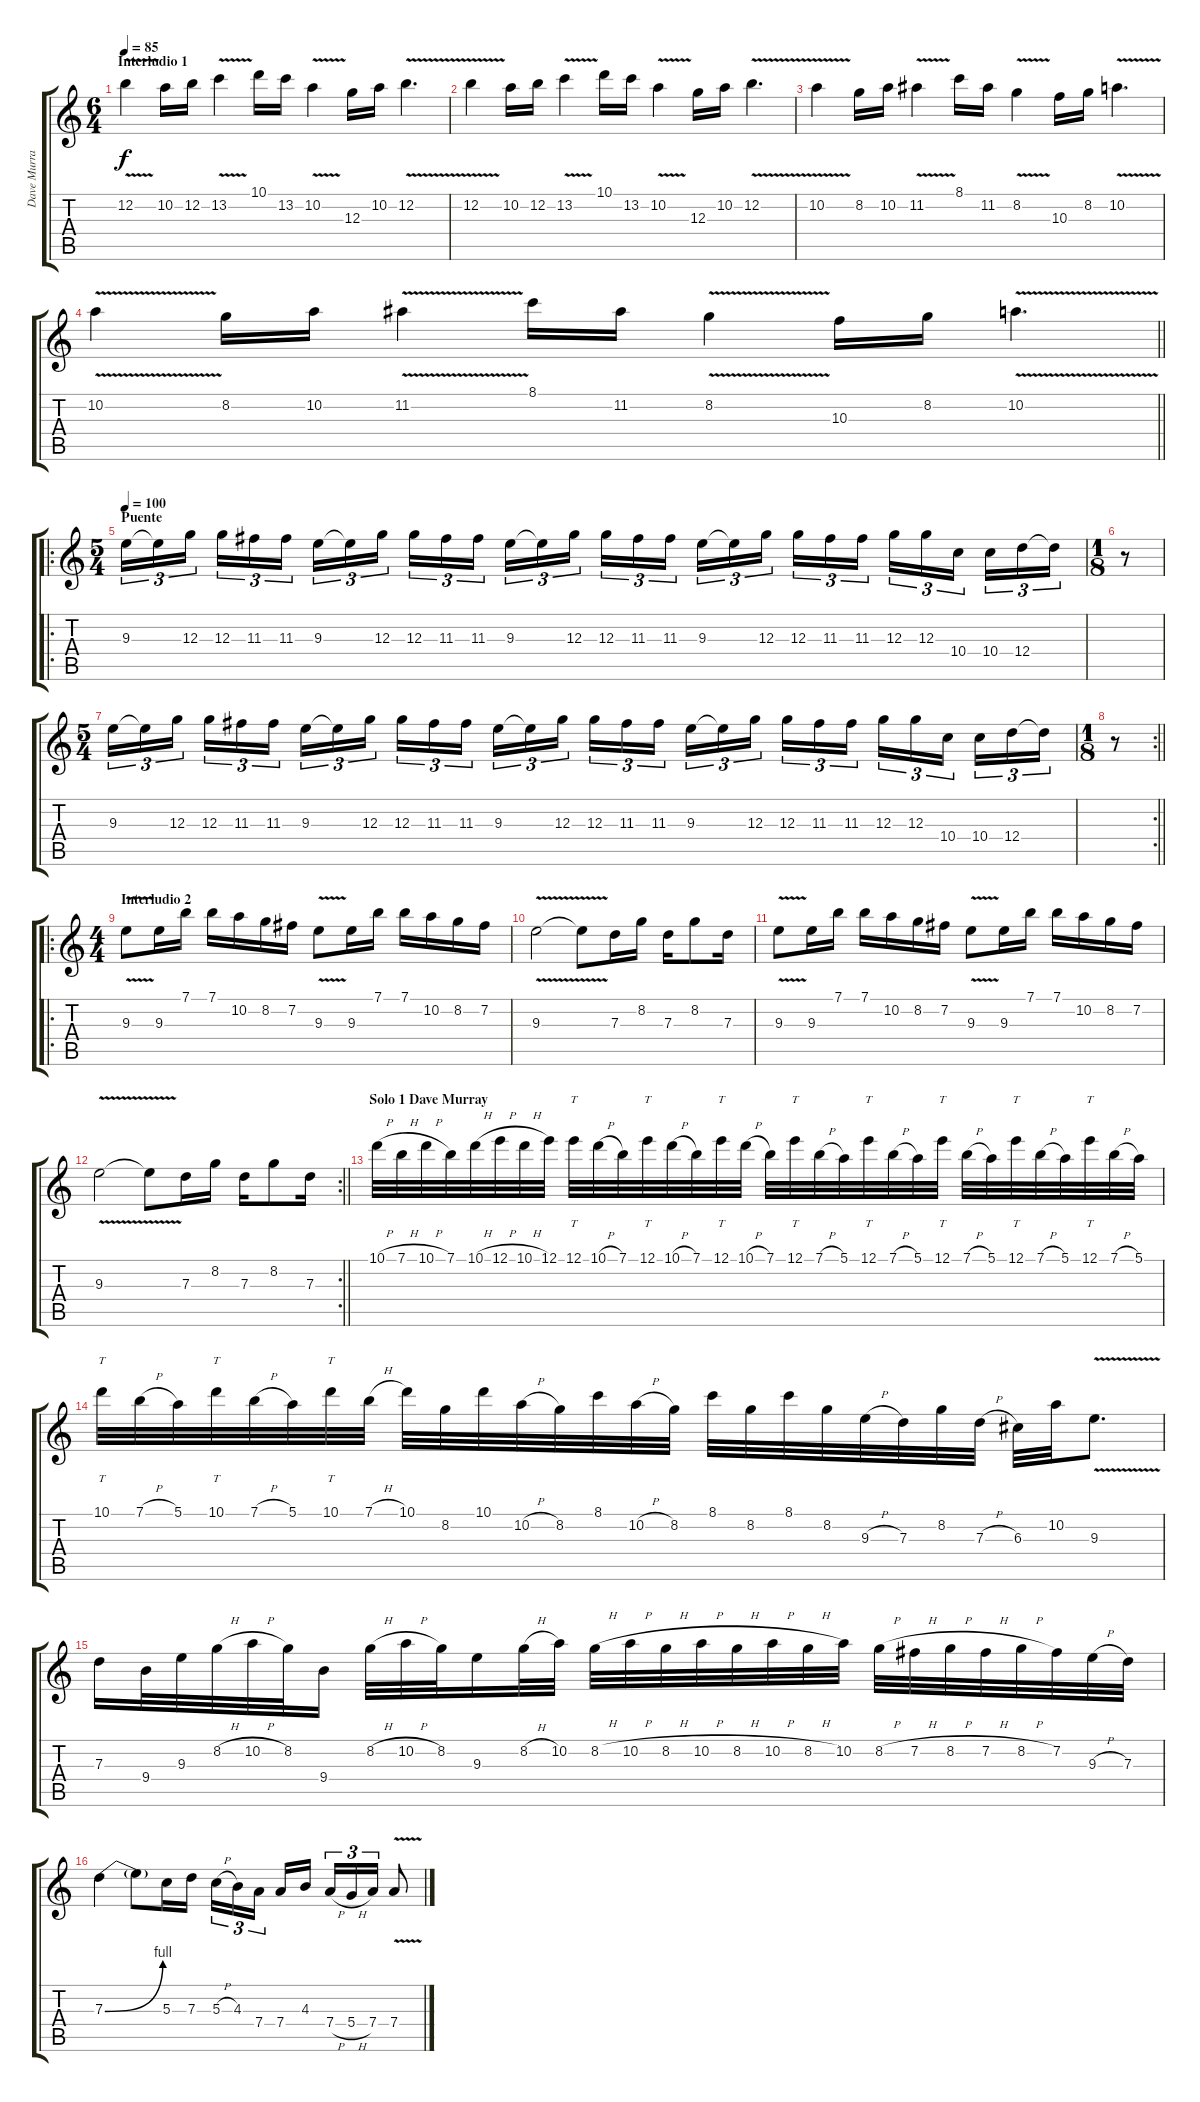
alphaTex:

\track ("Dave Murray" "Dave Murra") {instrument distortionguitar}
\staff {score tabs}
\tuning (E4 B3 G3 D3 A2 E2) {hide}
\ts (6 4)
\section ("" "Interludio 1")
\tempo 85
\clef g2
\ks c
12.2{v}.4{dy f} 10.2.16 12.2.16 13.2{v}.4 10.1.16 13.2.16 10.2{v}.4 12.3.16 10.2.16 12.2{v}.4{d} |
12.2{v}.4 10.2.16 12.2.16 13.2{v}.4 10.1.16 13.2.16 10.2{v}.4 12.3.16 10.2.16 12.2{v}.4{d} |
10.2{v}.4 8.2.16 10.2.16 11.2{v}.4 8.1.16 11.2.16 8.2{v}.4 10.3.16 8.2.16 10.2{v}.4{d} |
\barLineRight lightlight
10.2{v}.4 8.2.16 10.2.16 11.2{v}.4 8.1.16 11.2.16 8.2{v}.4 10.3.16 8.2.16 10.2{v}.4{d} |
\ro
\ts (5 4)
\section ("" "Puente")
\tempo 100
9.3.16{tu (3 2)} 9.3{t}.16{tu (3 2)} 12.3.16{tu (3 2) beam splitsecondary} 12.3.16{tu (3 2)} 11.3.16{tu (3 2)} 11.3.16{tu (3 2)} 9.3.16{tu (3 2)} 9.3{t}.16{tu (3 2)} 12.3.16{tu (3 2) beam splitsecondary} 12.3.16{tu (3 2)} 11.3.16{tu (3 2)} 11.3.16{tu (3 2)} 9.3.16{tu (3 2)} 9.3{t}.16{tu (3 2)} 12.3.16{tu (3 2) beam splitsecondary} 12.3.16{tu (3 2)} 11.3.16{tu (3 2)} 11.3.16{tu (3 2)} 9.3.16{tu (3 2)} 9.3{t}.16{tu (3 2)} 12.3.16{tu (3 2) beam splitsecondary} 12.3.16{tu (3 2)} 11.3.16{tu (3 2)} 11.3.16{tu (3 2)} 12.3.16{tu (3 2)} 12.3.16{tu (3 2)} 10.4.16{tu (3 2) beam splitsecondary} 10.4.16{tu (3 2)} 12.4.16{tu (3 2)} 12.4{t}.16{tu (3 2)} |
\ts (1 8)
r.8 |
\ts (5 4)
9.3.16{tu (3 2)} 9.3{t}.16{tu (3 2)} 12.3.16{tu (3 2) beam splitsecondary} 12.3.16{tu (3 2)} 11.3.16{tu (3 2)} 11.3.16{tu (3 2)} 9.3.16{tu (3 2)} 9.3{t}.16{tu (3 2)} 12.3.16{tu (3 2) beam splitsecondary} 12.3.16{tu (3 2)} 11.3.16{tu (3 2)} 11.3.16{tu (3 2)} 9.3.16{tu (3 2)} 9.3{t}.16{tu (3 2)} 12.3.16{tu (3 2) beam splitsecondary} 12.3.16{tu (3 2)} 11.3.16{tu (3 2)} 11.3.16{tu (3 2)} 9.3.16{tu (3 2)} 9.3{t}.16{tu (3 2)} 12.3.16{tu (3 2) beam splitsecondary} 12.3.16{tu (3 2)} 11.3.16{tu (3 2)} 11.3.16{tu (3 2)} 12.3.16{tu (3 2)} 12.3.16{tu (3 2)} 10.4.16{tu (3 2) beam splitsecondary} 10.4.16{tu (3 2)} 12.4.16{tu (3 2)} 12.4{t}.16{tu (3 2)} |
\rc 2
\ts (1 8)
\barLineRight lightlight
r.8 |
\ro
\ts (4 4)
\section ("" "Interludio 2")
9.3{v}.8 9.3.16 7.1.16 7.1.16 10.2.16 8.2.16 7.2.16 9.3{v}.8 9.3.16 7.1.16 7.1.16 10.2.16 8.2.16 7.2.16 |
9.3{v}.2 9.3{t}.8 7.3.16 8.2.16 7.3.16 8.2.8 7.3.16 |
9.3{v}.8 9.3.16 7.1.16 7.1.16 10.2.16 8.2.16 7.2.16 9.3{v}.8 9.3.16 7.1.16 7.1.16 10.2.16 8.2.16 7.2.16 |
\rc 2
\barLineRight lightlight
9.3{v}.2 9.3{t}.8 7.3.16 8.2.16 7.3.16 8.2.8 7.3.16 |
\section ("" "Solo 1 Dave Murray")
10.1{h}.32{volume 16} 7.1{h}.32 10.1{h}.32 7.1.32 10.1{h}.32 12.1{h}.32 10.1{h}.32 12.1.32 12.1.32{tt} 10.1{h}.32 7.1.32 12.1.32{tt} 10.1{h}.32 7.1.32 12.1.32{tt} 10.1{h}.32 7.1.32 12.1.32{tt} 7.1{h}.32 5.1.32 12.1.32{tt} 7.1{h}.32 5.1.32 12.1.32{tt} 7.1{h}.32 5.1.32 12.1.32{tt} 7.1{h}.32 5.1.32 12.1.32{tt} 7.1{h}.32 5.1.32 |
10.1.32{tt} 7.1{h}.32 5.1.32 10.1.32{tt} 7.1{h}.32 5.1.32 10.1.32{tt} 7.1{h}.32 10.1.32 8.2.32 10.1.32 10.2{h}.32 8.2.32 8.1.32 10.2{h}.32 8.2.32 8.1.32 8.2.32 8.1.32 8.2.32 9.3{h}.32 7.3.32 8.2.32 7.3{h}.32 6.3.32 10.2.32 9.3{v}.8{d} |
7.3.16 9.4.32 9.3.32 8.2{h}.32 10.2{h}.32 8.2.32 9.4.16 8.2{h}.32 10.2{h}.32 8.2.32 9.3.16 8.2{h}.32 10.2.32 8.2{h}.32 10.2{h}.32 8.2{h}.32 10.2{h}.32 8.2{h}.32 10.2{h}.32 8.2{h}.32 10.2.32 8.2{h}.32 7.2{h}.32 8.2{h}.32 7.2{h}.32 8.2{h}.32 7.2.32 9.3{h}.32 7.3.32 |
7.3{be (bend 0 0 60 4)}.4 7.3{t}.8 5.3.16 7.3.16 5.3{h}.16{tu (3 2)} 4.3.16{tu (3 2)} 7.4.16{tu (3 2) beam splitsecondary} 7.4.16 4.3.16 7.4{h}.16{tu (3 2)} 5.4{h}.16{tu (3 2)} 7.4.16{tu (3 2)} 7.4{v}.8
